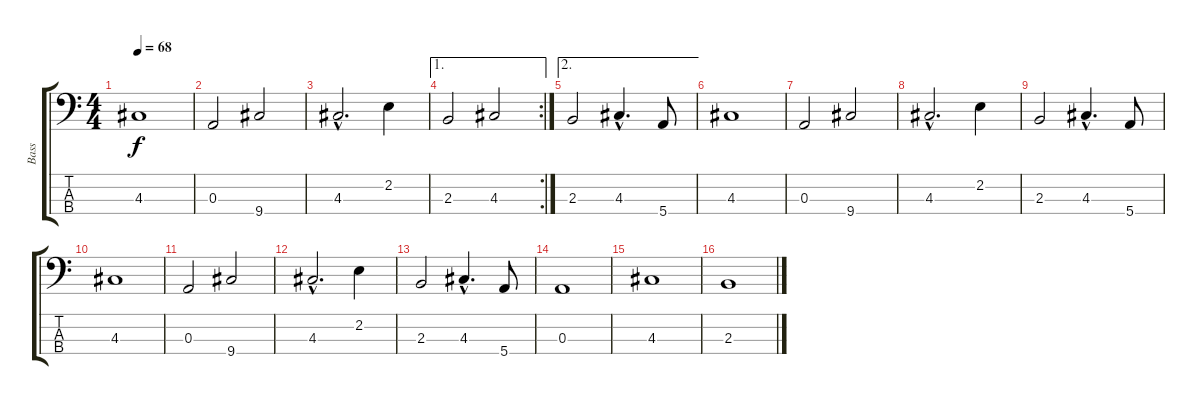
\track ("Bass" "Bass") {instrument electricbassfinger}
\staff {score tabs}
\tuning (G2 D2 A1 E1) {hide}
\ts (4 4)
\tempo 68
\clef f4
\ks c
4.3.1{dy f instrument electricbassfinger} |
0.3.2 9.4.2 |
4.3{hac}.2{d} 2.2.4 |
\ae 1
\rc 2
2.3.2 4.3.2 |
\ae 2
2.3.2 4.3{hac}.4{d} 5.4.8 |
4.3.1 |
0.3.2 9.4.2 |
4.3{hac}.2{d} 2.2.4 |
2.3.2 4.3{hac}.4{d} 5.4.8 |
4.3.1 |
0.3.2 9.4.2 |
4.3{hac}.2{d} 2.2.4 |
2.3.2 4.3{hac}.4{d} 5.4.8 |
0.3.1 |
4.3.1 |
2.3.1
